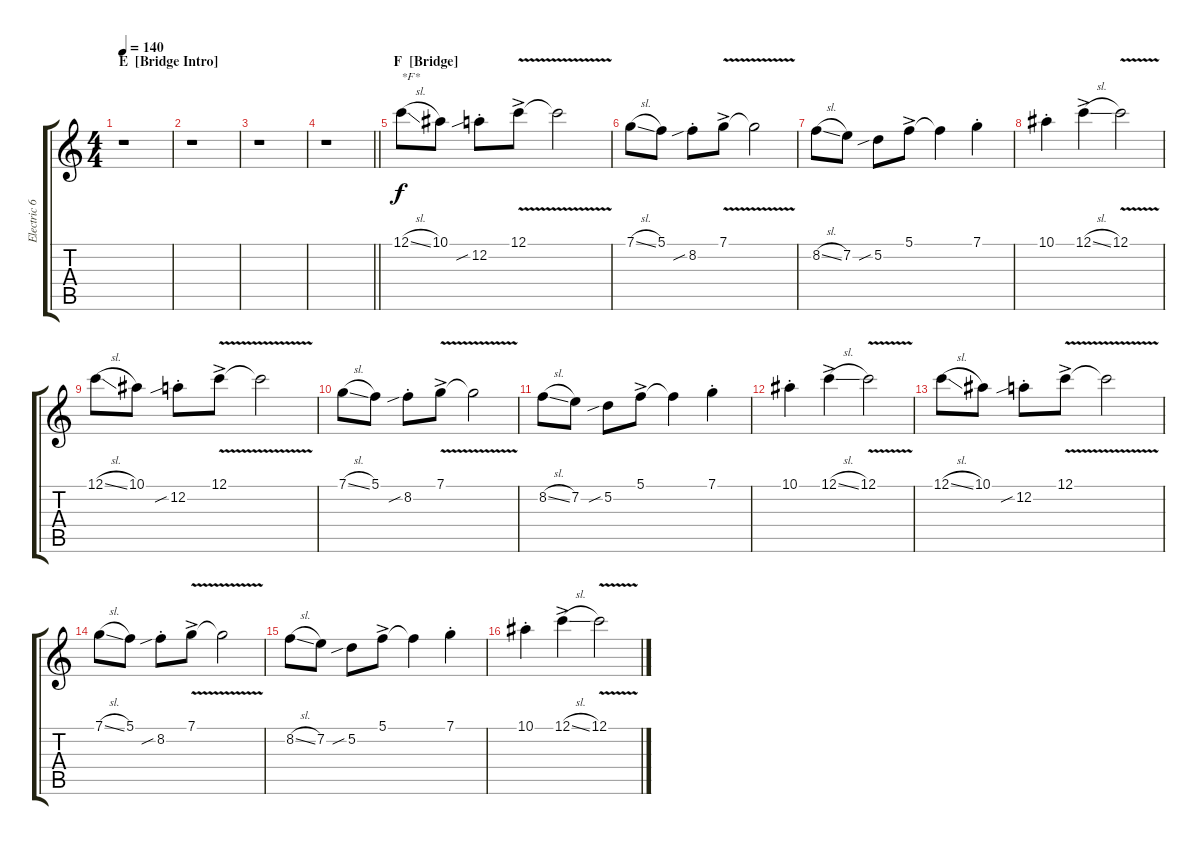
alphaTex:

\track ("Electric 6 string" "Electric 6") {instrument overdrivenguitar}
\staff {score tabs}
\tuning (C4 A3 F3 C3 A2 F2) {hide}
\ts (4 4)
\section ("" "E  [Bridge Intro]")
\tempo 140
\clef g2
\ks c
r.1{dy f} |
r.1 |
r.1 |
\barLineRight lightlight
r.1 |
\section ("" "F  [Bridge]")
12.1{sl}.8{txt "*F*"} 10.1.8 12.2{sib st}.8 12.1{v ac}.8 12.1{t}.2 |
7.1{sl}.8 5.1.8 8.2{sib st}.8 7.1{v ac}.8 7.1{t}.2 |
8.2{sl}.8 7.2.8 5.2{sib}.8 5.1{ac}.8 5.1{t}.4 7.1{st}.4 |
10.1{st}.4 12.1{sl ac}.4 12.1{v}.2 |
12.1{sl}.8 10.1.8 12.2{sib st}.8 12.1{v ac}.8 12.1{t}.2 |
7.1{sl}.8 5.1.8 8.2{sib st}.8 7.1{v ac}.8 7.1{t}.2 |
8.2{sl}.8 7.2.8 5.2{sib}.8 5.1{ac}.8 5.1{t}.4 7.1{st}.4 |
10.1{st}.4 12.1{sl ac}.4 12.1{v}.2 |
12.1{sl}.8 10.1.8 12.2{sib st}.8 12.1{v ac}.8 12.1{t}.2 |
7.1{sl}.8 5.1.8 8.2{sib st}.8 7.1{v ac}.8 7.1{t}.2 |
8.2{sl}.8 7.2.8 5.2{sib}.8 5.1{ac}.8 5.1{t}.4 7.1{st}.4 |
10.1{st}.4 12.1{sl ac}.4 12.1{v}.2
